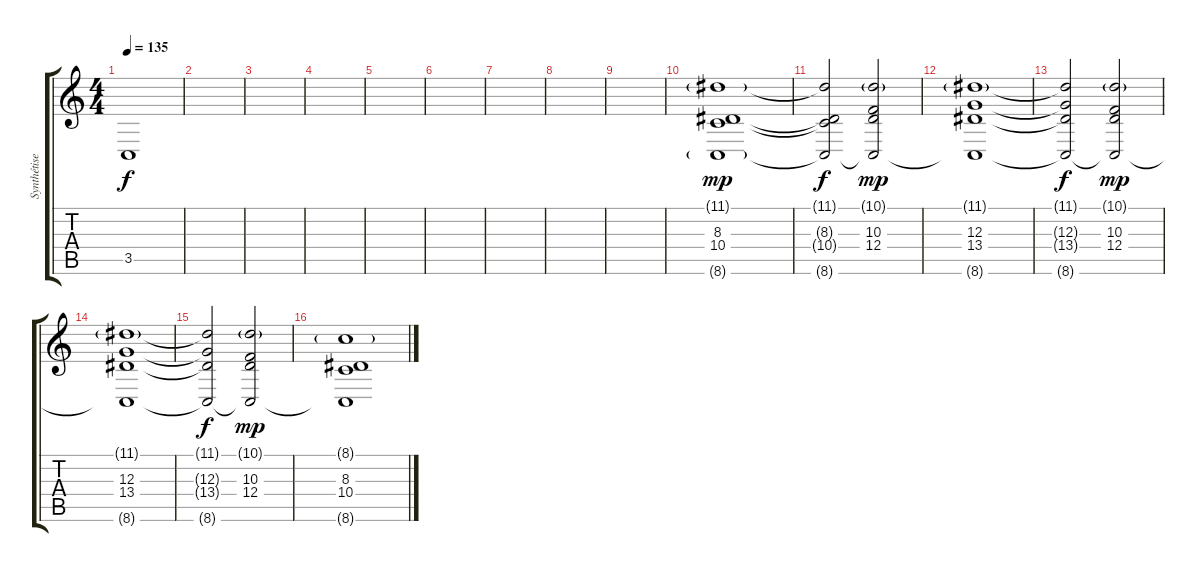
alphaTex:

\track ("Synthétiseur" "Synthétise") {instrument stringensemble1}
\staff {score tabs}
\tuning (E4 B3 G3 D3 A2 E2) {hide}
\ts (4 4)
\tempo 135
\clef g2
\ks c
3.5{t}.1{dy f} |
|
|
|
|
|
|
|
|
(11.1{g} 8.3 10.4 8.6{g}).1{dy mp} |
(11.1{t} 8.3{t} 10.4{t} 8.6{t}).2{dy f} (10.1{g} 10.3 12.4 8.6{t}).2{dy mp} |
(11.1{g} 12.3 13.4 8.6{t}).1 |
(11.1{t} 12.3{t} 13.4{t} 8.6{t}).2{dy f} (10.1{g} 10.3 12.4 8.6{t}).2{dy mp} |
(11.1{g} 12.3 13.4 8.6{t}).1 |
(11.1{t} 12.3{t} 13.4{t} 8.6{t}).2{dy f} (10.1{g} 10.3 12.4 8.6{t}).2{dy mp} |
(8.1{g} 8.3 10.4 8.6{t}).1
